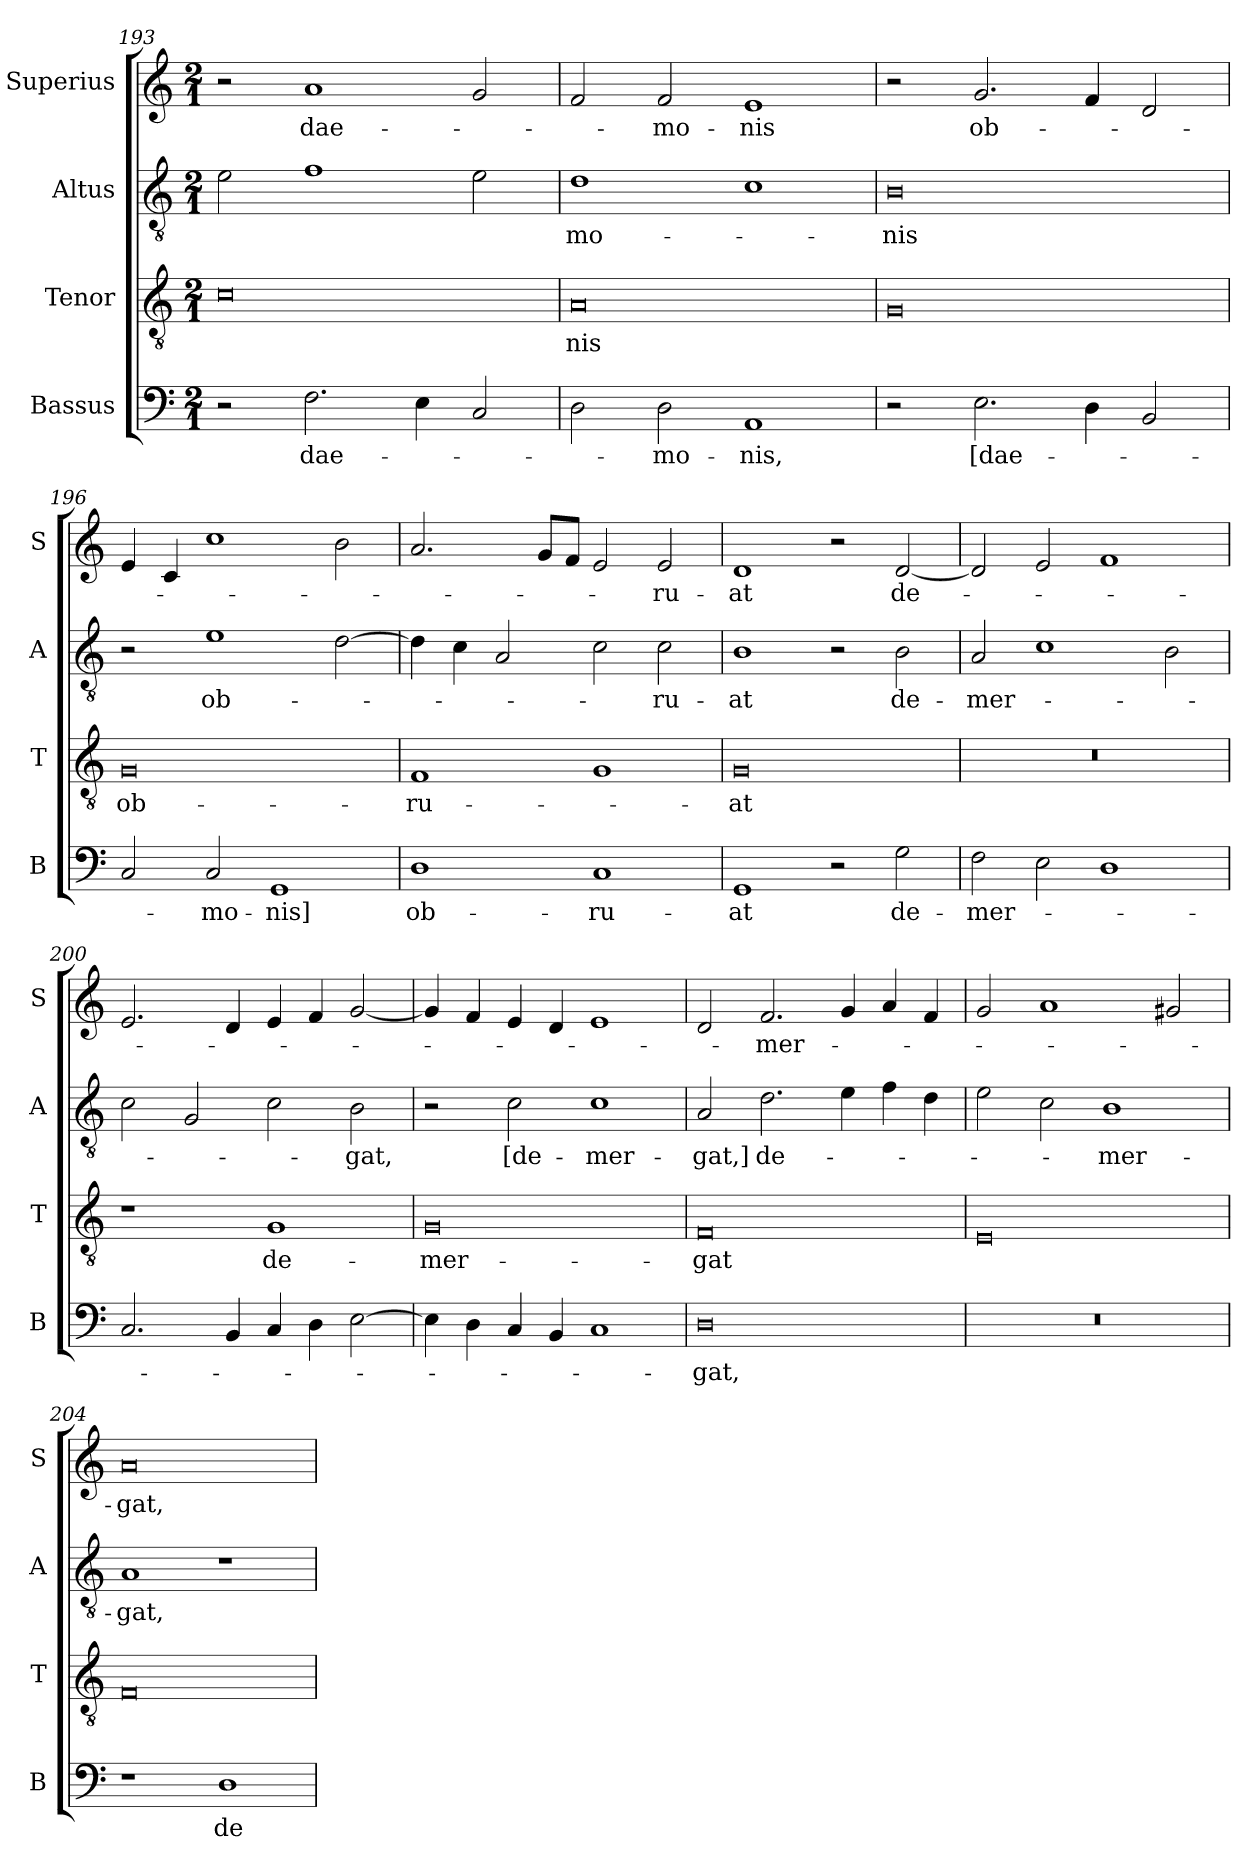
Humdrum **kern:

**kern	**text	**kern	**text	**kern	**text	**kern	**text
*part4	*part4	*part3	*part3	*part2	*part2	*part1	*part1
*staff4	*staff4	*staff3	*staff3	*staff2	*staff2	*staff1	*staff1
*I"Bassus	*	*I"Tenor	*	*I"Altus	*	*I"Superius	*
*I'B	*	*I'T	*	*I'A	*	*I'S	*
*clefF4	*	*clefGv2	*	*clefGv2	*	*clefG2	*
*k[]	*	*k[]	*	*k[]	*	*k[]	*
*M2/1	*	*M2/1	*	*M2/1	*	*M2/1	*
=193	=193	=193	=193	=193	=193	=193	=193
2r	.	0c	.	2e	.	2r	.
2.F	dae-	.	.	1f	.	1a	dae-
4E	.	.	.	.	.	.	.
2C	.	.	.	2e	.	2g	.
=194	=194	=194	=194	=194	=194	=194	=194
2D	.	0A	-nis	1d	-mo-	2f	.
2D	-mo-	.	.	.	.	2f	-mo-
1AA	-nis,	.	.	1c	.	1e	-nis
=195	=195	=195	=195	=195	=195	=195	=195
2r	.	0G	.	0B	-nis	2r	.
2.E	[dae-	.	.	.	.	2.g	ob-
4D	.	.	.	.	.	4f	.
2BB	.	.	.	.	.	2d	.
=196	=196	=196	=196	=196	=196	=196	=196
2C	.	0G	ob-	2r	.	4e	.
.	.	.	.	.	.	4c	.
2C	-mo-	.	.	1e	ob-	1cc	.
1GG	-nis]	.	.	.	.	.	.
.	.	.	.	[2d	.	2b	.
=197	=197	=197	=197	=197	=197	=197	=197
1D	ob-	1F	-ru-	4d]	.	2.a	.
.	.	.	.	4c	.	.	.
.	.	.	.	2A	.	.	.
.	.	.	.	.	.	8gL	.
.	.	.	.	.	.	8fJ	.
1C	-ru-	1G	.	2c	.	2e	.
.	.	.	.	2c	-ru-	2e	-ru-
=198	=198	=198	=198	=198	=198	=198	=198
1GG	-at	0G	-at	1B	-at	1d	-at
2r	.	.	.	2r	.	2r	.
2G	de-	.	.	2B	de-	[2d	de-
=199	=199	=199	=199	=199	=199	=199	=199
2F	-mer-	0r	.	2A	-mer-	2d]	.
2E	.	.	.	1c	.	2e	.
1D	.	.	.	.	.	1f	.
.	.	.	.	2B	.	.	.
=200	=200	=200	=200	=200	=200	=200	=200
2.C	.	1r	.	2c	.	2.e	.
.	.	.	.	2G	.	.	.
4BB	.	.	.	.	.	4d	.
4C	.	1G	de-	2c	.	4e	.
4D	.	.	.	.	.	4f	.
[2E	.	.	.	2B	-gat,	[2g	.
=201	=201	=201	=201	=201	=201	=201	=201
4E]	.	0G	-mer-	2r	.	4g]	.
4D	.	.	.	.	.	4f	.
4C	.	.	.	2c	[de-	4e	.
4BB	.	.	.	.	.	4d	.
1C	.	.	.	1c	-mer-	1e	.
=202	=202	=202	=202	=202	=202	=202	=202
0D	-gat,	0F	-gat	2A	-gat,]	2d	.
.	.	.	.	2.d	de-	2.f	-mer-
.	.	.	.	4e	.	4g	.
.	.	.	.	4f	.	4a	.
.	.	.	.	4d	.	4f	.
=203	=203	=203	=203	=203	=203	=203	=203
0r	.	0E	.	2e	.	2g	.
.	.	.	.	2c	.	1a	.
.	.	.	.	1B	-mer-	.	.
.	.	.	.	.	.	2g#X	.
=204	=204	=204	=204	=204	=204	=204	=204
1r	.	0F	.	1A	-gat,	0a	-gat,
1D	de-	.	.	1r	.	.	.
=	=	=	=	=	=	=	=
*-	*-	*-	*-	*-	*-	*-	*-
